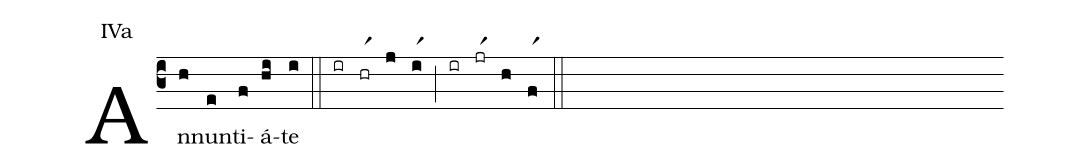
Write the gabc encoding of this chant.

annotation: IVa;
%%
(c3) An(h)nun(e)ti(f)á(hi)te(i) (::) (ir)(hrr1)(j)(ir1)(;)(ir)(jrr1)(h)(fr1)(::)
